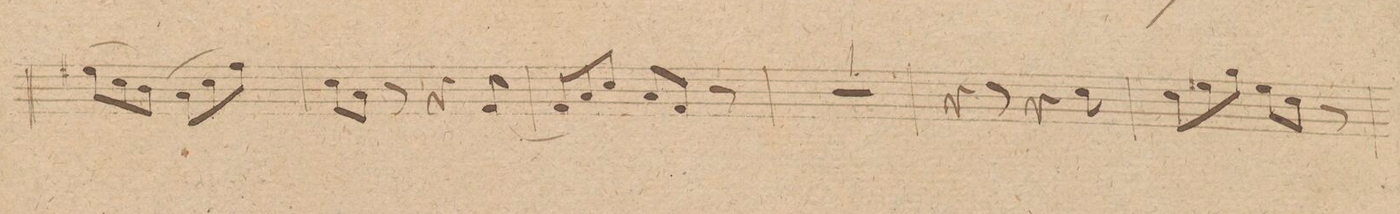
**kern	**dynam
*I"Baſso	*
*clefF4	*
*k[]	*
*M6/8	*
(8G#X\L	.
8E\)	.
8D\J	.
(8C\L	.
8E\	.
8A\J)	.
=92	=92
8E\L	.
8C\J	.
8r	.
4r	.
[8AA/	.
=93	=93
8AA/L]	.
8C/	.
8E/J	.
8C/L	.
8AA/J	.
8r	.
=94	=94
2.r	.
=95	=95
4r	.
8r	.
4r	.
8E\	.
=96	=96
8E\L	.
8G#X\	.
8B\J	.
8G#\L	.
8E\J	.
8r	.
=97	=97
*-	*-
